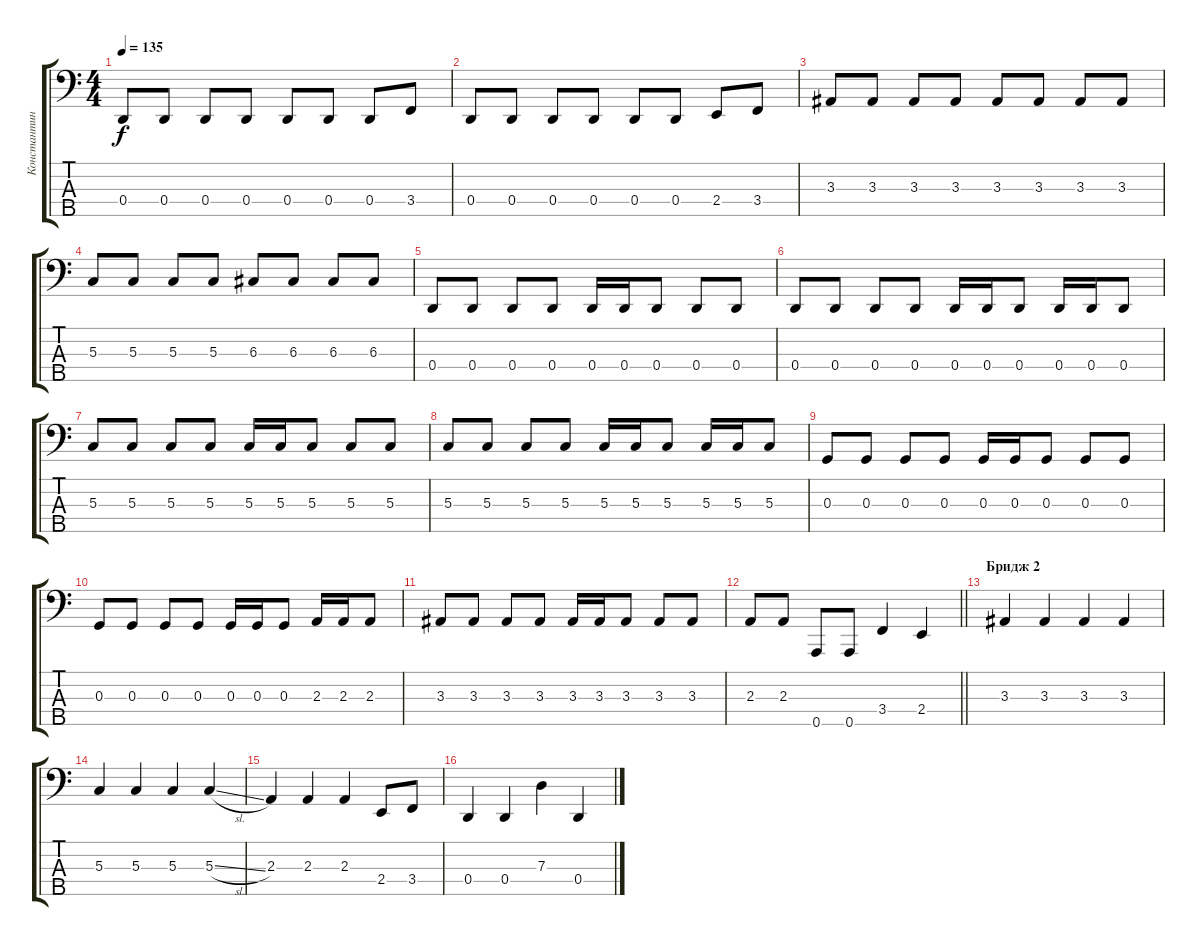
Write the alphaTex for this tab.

\track ("Константин Седельников" "Константин") {instrument electricbassfinger}
\staff {score tabs}
\tuning (A2 C2 G1 D1 A0) {hide}
\ts (4 4)
\tempo 135
\clef f4
\ks c
0.4.8{dy f} 0.4.8 0.4.8 0.4.8 0.4.8 0.4.8 0.4.8 3.4.8 |
0.4.8 0.4.8 0.4.8 0.4.8 0.4.8 0.4.8 2.4.8 3.4.8 |
3.3.8 3.3.8 3.3.8 3.3.8 3.3.8 3.3.8 3.3.8 3.3.8 |
5.3.8 5.3.8 5.3.8 5.3.8 6.3.8 6.3.8 6.3.8 6.3.8 |
0.4.8 0.4.8 0.4.8 0.4.8 0.4.16 0.4.16 0.4.8 0.4.8 0.4.8 |
0.4.8 0.4.8 0.4.8 0.4.8 0.4.16 0.4.16 0.4.8 0.4.16 0.4.16 0.4.8 |
5.3.8 5.3.8 5.3.8 5.3.8 5.3.16 5.3.16 5.3.8 5.3.8 5.3.8 |
5.3.8 5.3.8 5.3.8 5.3.8 5.3.16 5.3.16 5.3.8 5.3.16 5.3.16 5.3.8 |
0.3.8 0.3.8 0.3.8 0.3.8 0.3.16 0.3.16 0.3.8 0.3.8 0.3.8 |
0.3.8 0.3.8 0.3.8 0.3.8 0.3.16 0.3.16 0.3.8 2.3.16 2.3.16 2.3.8 |
3.3.8 3.3.8 3.3.8 3.3.8 3.3.16 3.3.16 3.3.8 3.3.8 3.3.8 |
\barLineRight lightlight
2.3.8 2.3.8 0.5.8 0.5.8 3.4.4 2.4.4 |
\section ("" "Бридж 2")
3.3.4 3.3.4 3.3.4 3.3.4 |
5.3.4 5.3.4 5.3.4 5.3{sl}.4 |
2.3.4 2.3.4 2.3.4 2.4.8 3.4.8 |
0.4.4 0.4.4 7.3.4 0.4.4
